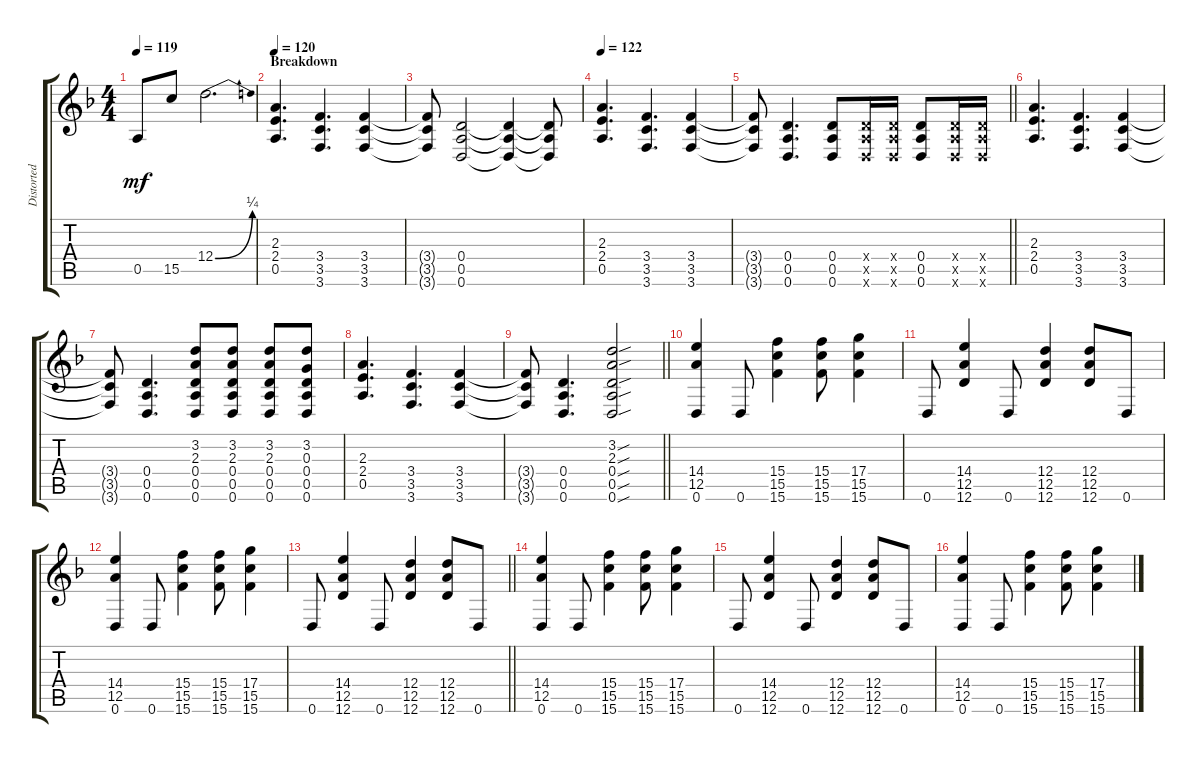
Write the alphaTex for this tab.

\track ("Distorted Center Guitar" "Distorted ") {instrument distortionguitar}
\staff {score tabs}
\tuning (E4 B3 G3 D3 A2 D2) {hide}
\ts (4 4)
\tempo 119
\clef g2
\ks dminor
0.5.8{dy mf} 15.5.8 12.4{be (bend 0 0 60 1)}.2{d} |
\section ("" "Breakdown")
\tempo 120
(2.3 2.4 0.5).4{d} (3.4 3.5 3.6).4{d} (3.4 3.5 3.6).4 |
(3.4{t} 3.5{t} 3.6{t}).8 (0.4 0.5 0.6).2 (0.4{t} 0.5{t} 0.6{t}).4 (0.4{t} 0.5{t} 0.6{t}).8 |
\tempo 122
(2.3 2.4 0.5).4{d} (3.4 3.5 3.6).4{d} (3.4 3.5 3.6).4 |
\barLineRight lightlight
(3.4{t} 3.5{t} 3.6{t}).8 (0.4 0.5 0.6).4{d} (0.4 0.5 0.6).8 (0.4{x} 0.5{x} 0.6{x}).16 (0.4{x} 0.5{x} 0.6{x}).16 (0.4 0.5 0.6).8 (0.4{x} 0.5{x} 0.6{x}).16 (0.4{x} 0.5{x} 0.6{x}).16 |
(2.3 2.4 0.5).4{d} (3.4 3.5 3.6).4{d} (3.4 3.5 3.6).4 |
(3.4{t} 3.5{t} 3.6{t}).8 (0.4 0.5 0.6).4{d} (3.2 2.3 0.4 0.5 0.6).8 (3.2 2.3 0.4 0.5 0.6).8 (3.2 2.3 0.4 0.5 0.6).8 (3.2 0.3 0.4 0.5 0.6).8 |
(2.3 2.4 0.5).4{d} (3.4 3.5 3.6).4{d} (3.4 3.5 3.6).4 |
\barLineRight lightlight
(3.4{t} 3.5{t} 3.6{t}).8 (0.4 0.5 0.6).4{d} (3.2{sou} 2.3{sou} 0.4{sou} 0.5{sou} 0.6{sou}).2 |
\section ("" "")
(14.4 12.5 0.6).4 0.6.8 (15.4 15.5 15.6).4 (15.4 15.5 15.6).8 (17.4 15.5 15.6).4 |
0.6.8 (14.4 12.5 12.6).4 0.6.8 (12.4 12.5 12.6).4 (12.4 12.5 12.6).8 0.6.8 |
(14.4 12.5 0.6).4 0.6.8 (15.4 15.5 15.6).4 (15.4 15.5 15.6).8 (17.4 15.5 15.6).4 |
\barLineRight lightlight
0.6.8 (14.4 12.5 12.6).4 0.6.8 (12.4 12.5 12.6).4 (12.4 12.5 12.6).8 0.6.8 |
(14.4 12.5 0.6).4 0.6.8 (15.4 15.5 15.6).4 (15.4 15.5 15.6).8 (17.4 15.5 15.6).4 |
0.6.8 (14.4 12.5 12.6).4 0.6.8 (12.4 12.5 12.6).4 (12.4 12.5 12.6).8 0.6.8 |
(14.4 12.5 0.6).4 0.6.8 (15.4 15.5 15.6).4 (15.4 15.5 15.6).8 (17.4 15.5 15.6).4
